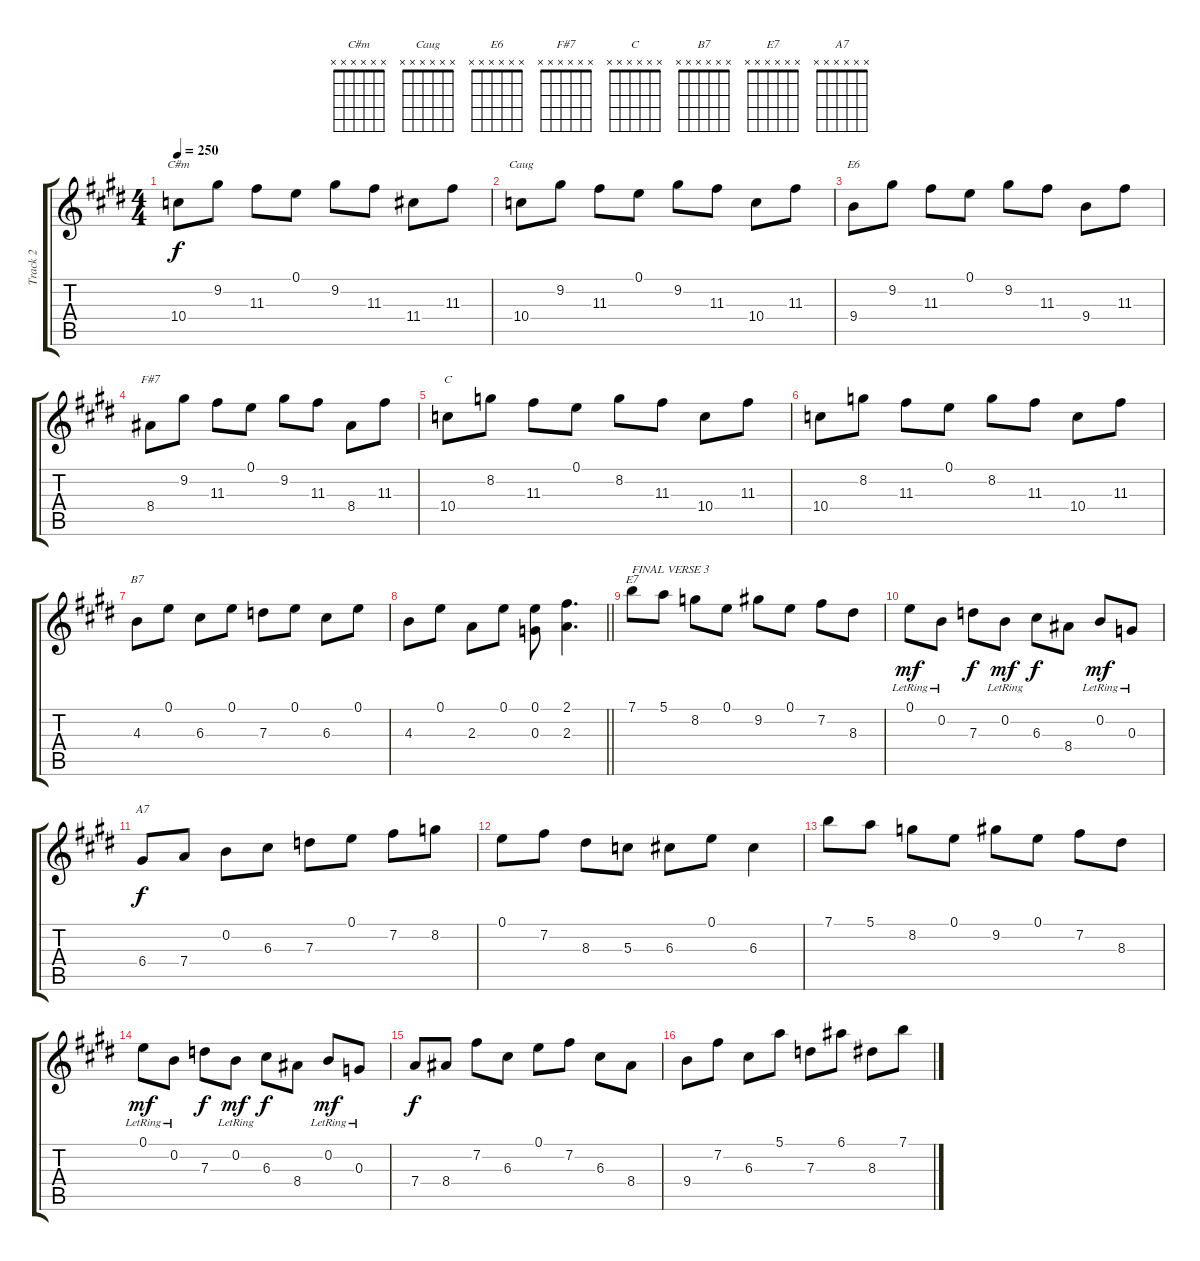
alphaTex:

\track ("Track 2" "Track 2") {instrument acousticguitarsteel}
\staff {score tabs}
\tuning (E4 B3 G3 D3 A2 E2) {hide}
\chord ("C#m" x x x x x x)
\chord ("Caug" x x x x x x)
\chord ("E6" x x x x x x)
\chord ("F#7" x x x x x x)
\chord ("C" x x x x x x)
\chord ("B7" x x x x x x)
\chord ("E7" x x x x x x)
\chord ("A7" x x x x x x)
\ts (4 4)
\tempo 250
\clef g2
\ks e
10.4.8{ch "C#m" dy f} 9.2.8 11.3.8 0.1.8 9.2.8 11.3.8 11.4.8 11.3.8 |
10.4.8{ch "Caug"} 9.2.8 11.3.8 0.1.8 9.2.8 11.3.8 10.4.8 11.3.8 |
9.4.8{ch "E6"} 9.2.8 11.3.8 0.1.8 9.2.8 11.3.8 9.4.8 11.3.8 |
8.4.8{ch "F#7"} 9.2.8 11.3.8 0.1.8 9.2.8 11.3.8 8.4.8 11.3.8 |
10.4.8{ch "C"} 8.2.8 11.3.8 0.1.8 8.2.8 11.3.8 10.4.8 11.3.8 |
10.4.8 8.2.8 11.3.8 0.1.8 8.2.8 11.3.8 10.4.8 11.3.8 |
4.3.8{ch "B7"} 0.1.8 6.3.8 0.1.8 7.3.8 0.1.8 6.3.8 0.1.8 |
\barLineRight lightlight
4.3.8 0.1.8 2.3.8 0.1.8 (0.1 0.3).8 (2.1 2.3).4{d} |
7.1.8{ch "E7" txt "FINAL VERSE 3"} 5.1.8 8.2.8 0.1.8 9.2.8 0.1.8 7.2.8 8.3.8 |
0.1{lr}.8{dy mf} 0.2{lr}.8 7.3.8{dy f} 0.2{lr}.8{dy mf} 6.3.8{dy f} 8.4.8 0.2{lr}.8{dy mf} 0.3{lr}.8 |
6.4.8{ch "A7" dy f} 7.4.8 0.2.8 6.3.8 7.3.8 0.1.8 7.2.8 8.2.8 |
0.1.8 7.2.8 8.3.8 5.3.8 6.3.8 0.1.8 6.3.4 |
7.1.8 5.1.8 8.2.8 0.1.8 9.2.8 0.1.8 7.2.8 8.3.8 |
0.1{lr}.8{dy mf} 0.2{lr}.8 7.3.8{dy f} 0.2{lr}.8{dy mf} 6.3.8{dy f} 8.4.8 0.2{lr}.8{dy mf} 0.3{lr}.8 |
7.4.8{dy f} 8.4.8 7.2.8 6.3.8 0.1.8 7.2.8 6.3.8 8.4.8 |
9.4.8 7.2.8 6.3.8 5.1.8 7.3.8 6.1.8 8.3.8 7.1.8
